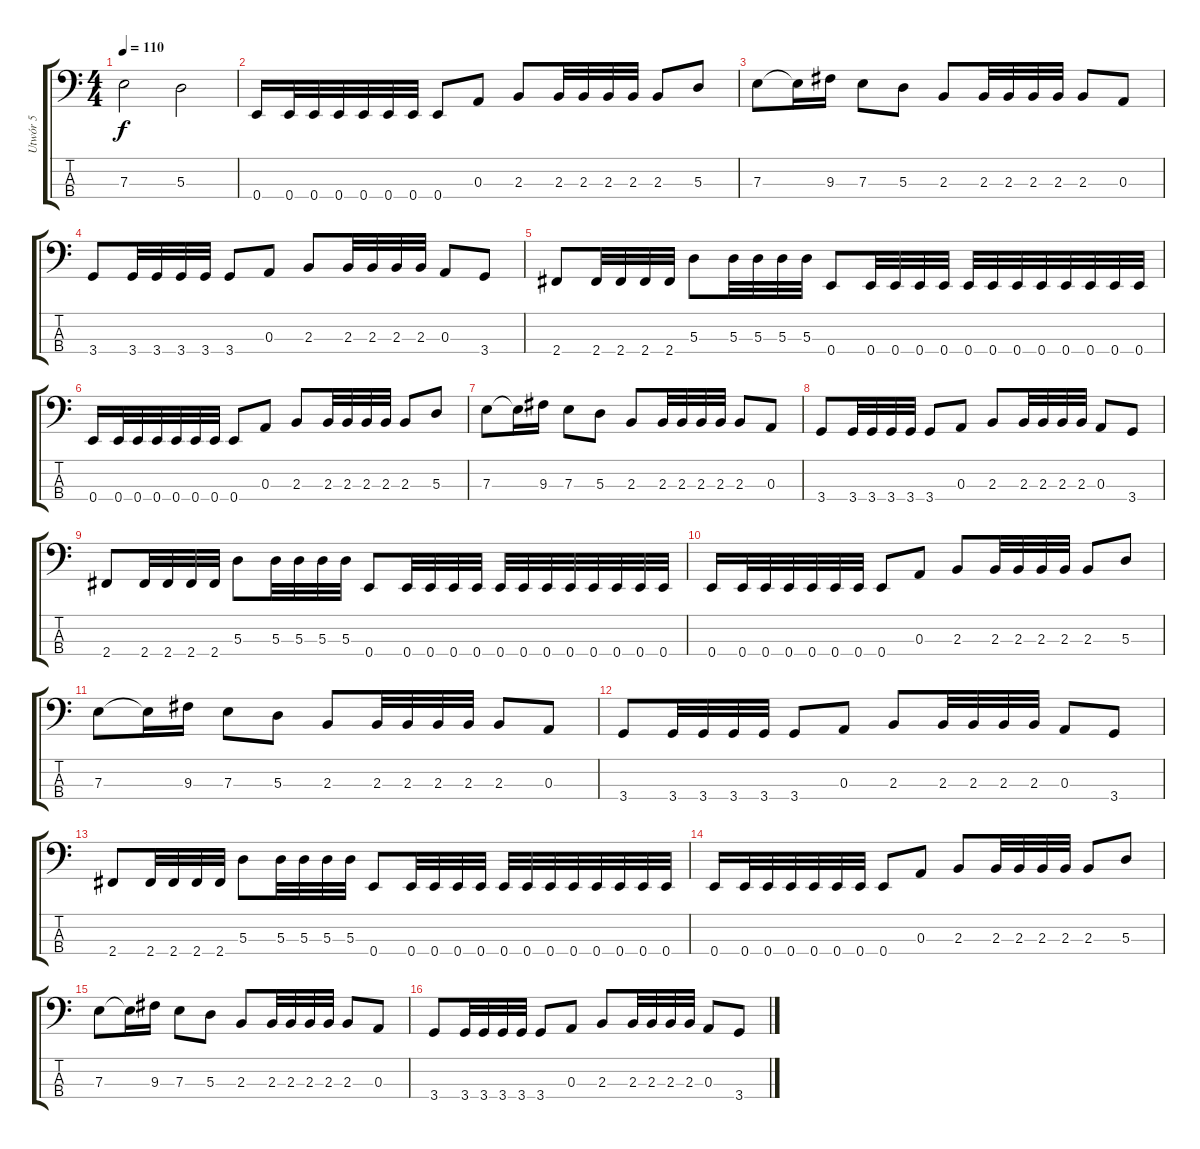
\track ("Utwór 5" "Utwór 5") {instrument electricbassfinger}
\staff {score tabs}
\tuning (G2 D2 A1 E1) {hide}
\ts (4 4)
\tempo 110
\clef f4
\ks c
7.3.2{dy f} 5.3.2 |
0.4.16 0.4.32 0.4.32 0.4.32 0.4.32 0.4.32 0.4.32 0.4.8 0.3.8 2.3.8 2.3.32 2.3.32 2.3.32 2.3.32 2.3.8 5.3.8 |
7.3.8 7.3{t}.16 9.3.16 7.3.8 5.3.8 2.3.8 2.3.32 2.3.32 2.3.32 2.3.32 2.3.8 0.3.8 |
3.4.8 3.4.32 3.4.32 3.4.32 3.4.32 3.4.8 0.3.8 2.3.8 2.3.32 2.3.32 2.3.32 2.3.32 0.3.8 3.4.8 |
2.4.8 2.4.32 2.4.32 2.4.32 2.4.32 5.3.8 5.3.32 5.3.32 5.3.32 5.3.32 0.4.8 0.4.32 0.4.32 0.4.32 0.4.32 0.4.32 0.4.32 0.4.32 0.4.32 0.4.32 0.4.32 0.4.32 0.4.32 |
0.4.16 0.4.32 0.4.32 0.4.32 0.4.32 0.4.32 0.4.32 0.4.8 0.3.8 2.3.8 2.3.32 2.3.32 2.3.32 2.3.32 2.3.8 5.3.8 |
7.3.8 7.3{t}.16 9.3.16 7.3.8 5.3.8 2.3.8 2.3.32 2.3.32 2.3.32 2.3.32 2.3.8 0.3.8 |
3.4.8 3.4.32 3.4.32 3.4.32 3.4.32 3.4.8 0.3.8 2.3.8 2.3.32 2.3.32 2.3.32 2.3.32 0.3.8 3.4.8 |
2.4.8 2.4.32 2.4.32 2.4.32 2.4.32 5.3.8 5.3.32 5.3.32 5.3.32 5.3.32 0.4.8 0.4.32 0.4.32 0.4.32 0.4.32 0.4.32 0.4.32 0.4.32 0.4.32 0.4.32 0.4.32 0.4.32 0.4.32 |
0.4.16 0.4.32 0.4.32 0.4.32 0.4.32 0.4.32 0.4.32 0.4.8 0.3.8 2.3.8 2.3.32 2.3.32 2.3.32 2.3.32 2.3.8 5.3.8 |
7.3.8 7.3{t}.16 9.3.16 7.3.8 5.3.8 2.3.8 2.3.32 2.3.32 2.3.32 2.3.32 2.3.8 0.3.8 |
3.4.8 3.4.32 3.4.32 3.4.32 3.4.32 3.4.8 0.3.8 2.3.8 2.3.32 2.3.32 2.3.32 2.3.32 0.3.8 3.4.8 |
2.4.8 2.4.32 2.4.32 2.4.32 2.4.32 5.3.8 5.3.32 5.3.32 5.3.32 5.3.32 0.4.8 0.4.32 0.4.32 0.4.32 0.4.32 0.4.32 0.4.32 0.4.32 0.4.32 0.4.32 0.4.32 0.4.32 0.4.32 |
0.4.16 0.4.32 0.4.32 0.4.32 0.4.32 0.4.32 0.4.32 0.4.8 0.3.8 2.3.8 2.3.32 2.3.32 2.3.32 2.3.32 2.3.8 5.3.8 |
7.3.8 7.3{t}.16 9.3.16 7.3.8 5.3.8 2.3.8 2.3.32 2.3.32 2.3.32 2.3.32 2.3.8 0.3.8 |
3.4.8 3.4.32 3.4.32 3.4.32 3.4.32 3.4.8 0.3.8 2.3.8 2.3.32 2.3.32 2.3.32 2.3.32 0.3.8 3.4.8
